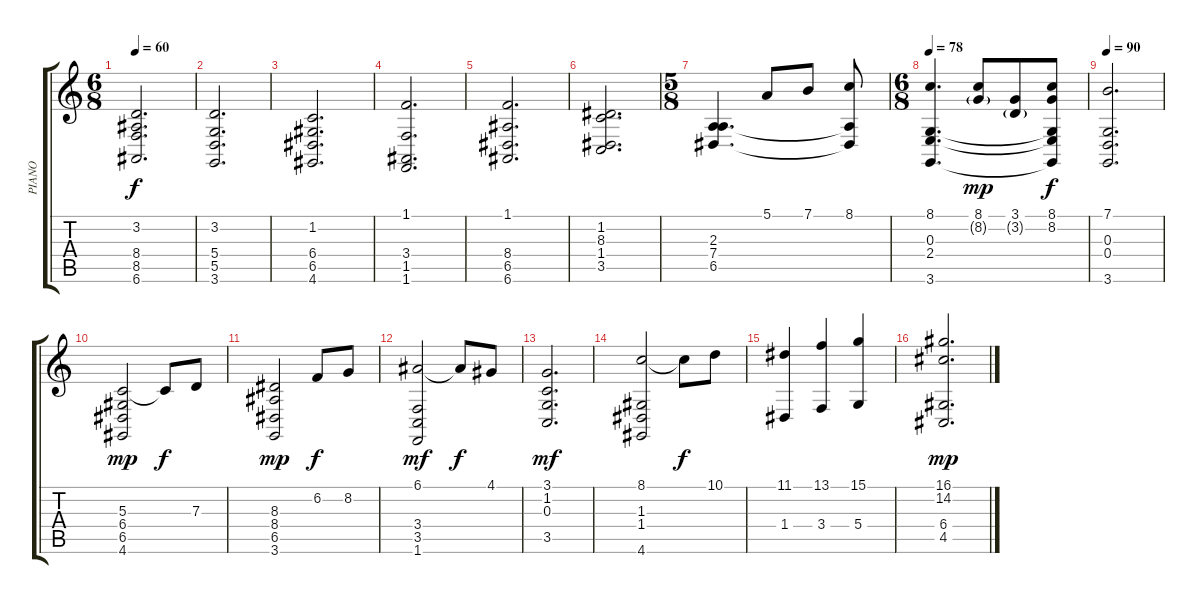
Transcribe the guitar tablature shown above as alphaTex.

\track ("PIANO" "PIANO") {instrument acousticgrandpiano}
\staff {score tabs}
\tuning (E4 B3 G3 D3 A2 E2) {hide}
\ts (6 8)
\tempo 60
\clef g2
\ks c
(3.2 8.4{t} 8.5{t} 6.6{t}).2{d dy f} |
(3.2 5.4 5.5 3.6).2{d} |
(1.2 6.4 6.5 4.6).2{d} |
(1.1 3.4 1.5 1.6).2{d} |
(1.1 8.4 6.5 6.6).2{d} |
(1.2 8.3 1.4 3.5).2{d} |
\ts (5 8)
(2.3 7.4 6.5).4{d} 5.1.8 7.1.8 (8.1 7.4{t} 6.5{t}).8 |
\ts (6 8)
\tempo 108
\tempo 78
(8.1 0.3 2.4 3.6).4{d} (8.1 8.2{g}).8{dy mp} (3.1 3.2{g}).8 (8.1 8.2 0.3{t} 2.4{t} 3.6{t}).8{dy f} |
\tempo 90
(7.1 0.3 0.4 3.6).2{d} |
(5.3 6.4 6.5 4.6).2{dy mp} 5.3{t}.8{dy f} 7.3.8 |
(8.3 8.4 6.5 3.6).2{dy mp} 6.2.8{dy f} 8.2.8 |
(6.1 3.4 3.5 1.6).2{dy mf} 6.1{t}.8{dy f} 4.1.8 |
(3.1 1.2 0.3 3.5).2{d dy mf} |
(8.1 1.3 1.4 4.6).2 8.1{t}.8{dy f} 10.1.8 |
(11.1 1.4).4 (13.1 3.4).4 (15.1 5.4).4 |
(16.1 14.2 6.4 4.5).2{d dy mp}
